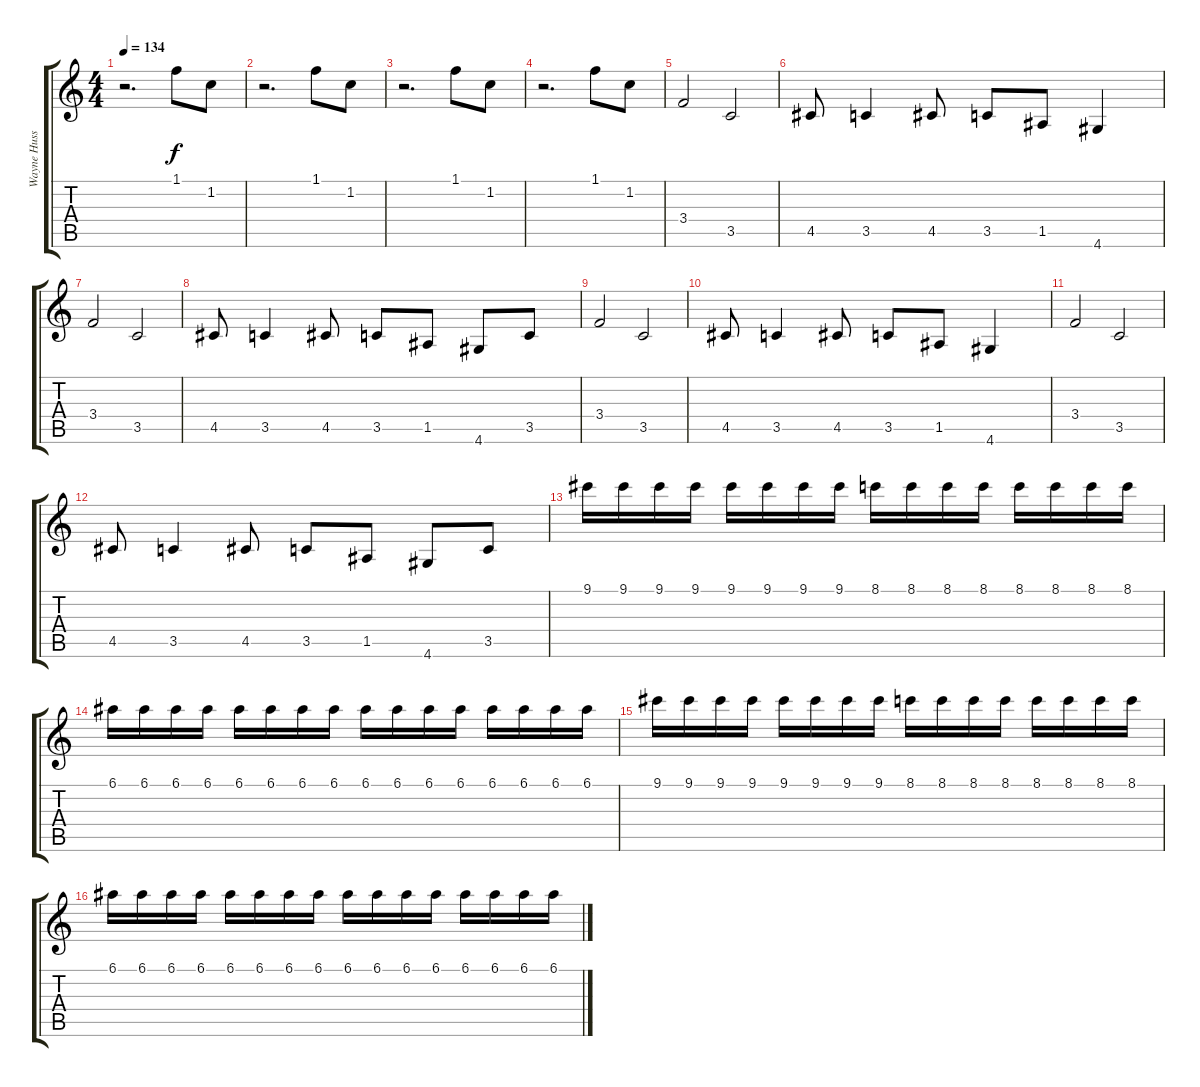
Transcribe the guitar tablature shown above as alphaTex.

\track ("Wayne Hussey" "Wayne Huss") {instrument acousticguitarsteel}
\staff {score tabs}
\tuning (E4 B3 G3 D3 A2 E2) {hide}
\ts (4 4)
\tempo 134
\clef g2
\ks c
r.2{d dy f} 1.1.8 1.2.8 |
r.2{d} 1.1.8 1.2.8 |
r.2{d} 1.1.8 1.2.8 |
r.2{d} 1.1.8 1.2.8 |
3.4.2 3.5.2 |
4.5.8 3.5.4 4.5.8 3.5.8 1.5.8 4.6.4 |
3.4.2 3.5.2 |
4.5.8 3.5.4 4.5.8 3.5.8 1.5.8 4.6.8 3.5.8 |
3.4.2 3.5.2 |
4.5.8 3.5.4 4.5.8 3.5.8 1.5.8 4.6.4 |
3.4.2 3.5.2 |
4.5.8 3.5.4 4.5.8 3.5.8 1.5.8 4.6.8 3.5.8 |
9.1.16 9.1.16 9.1.16 9.1.16 9.1.16 9.1.16 9.1.16 9.1.16 8.1.16 8.1.16 8.1.16 8.1.16 8.1.16 8.1.16 8.1.16 8.1.16 |
6.1.16 6.1.16 6.1.16 6.1.16 6.1.16 6.1.16 6.1.16 6.1.16 6.1.16 6.1.16 6.1.16 6.1.16 6.1.16 6.1.16 6.1.16 6.1.16 |
9.1.16 9.1.16 9.1.16 9.1.16 9.1.16 9.1.16 9.1.16 9.1.16 8.1.16 8.1.16 8.1.16 8.1.16 8.1.16 8.1.16 8.1.16 8.1.16 |
6.1.16 6.1.16 6.1.16 6.1.16 6.1.16 6.1.16 6.1.16 6.1.16 6.1.16 6.1.16 6.1.16 6.1.16 6.1.16 6.1.16 6.1.16 6.1.16
